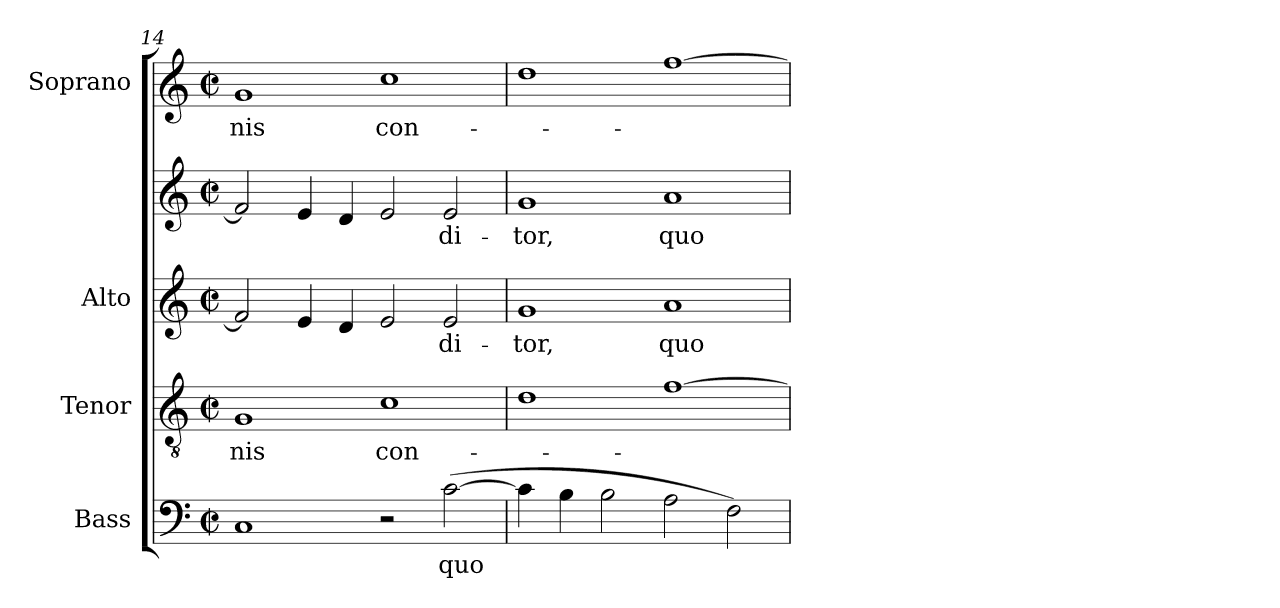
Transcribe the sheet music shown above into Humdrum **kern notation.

**kern	**text	**kern	**text	**kern	**text	**kern	**text	**kern	**text
*part4	*part4	*part3	*part3	*part2	*part2	*part2	*part2	*part1	*part1
*staff5	*staff5	*staff4	*staff4	*staff3	*staff3	*staff2	*staff2	*staff1	*staff1
*I"Bass	*	*I"Tenor	*	*I"Alto	*	*	*	*I"Soprano	*
*I'B	*	*I'T	*	*I'A	*	*	*	*I'S	*
*clefF4	*	*clefGv2	*	*	*	*clefG2	*	*clefG2	*
*k[]	*	*k[]	*	*k[]	*	*k[]	*	*k[]	*
*C:	*	*C:	*	*C:	*	*C:	*	*C:	*
*M4/2	*	*M4/2	*	*M4/2	*	*M4/2	*	*M4/2	*
*met(c|)	*	*met(c|)	*	*met(c|)	*	*met(c|)	*	*met(c|)	*
=14	=14	=14	=14	=14	=14	=14	=14	=14	=14
!	!	!	!LO:LY:b	!	!	!	!	!	!LO:LY:b
1C	.	1G	-nis	2f]	.	2f]	.	1g	-nis
.	.	.	.	4e	.	4e	.	.	.
.	.	.	.	4d	.	4d	.	.	.
!	!	!	!LO:LY:b	!	!	!	!	!	!LO:LY:b
2r	.	1c	con-	2e	.	2e	.	1cc	con-
!	!LO:LY:b	!	!	!	!LO:LY:b	!	!LO:LY:b	!	!
(>[2c	quo	.	.	2e	di-	2e	di-	.	.
=15	=15	=15	=15	=15	=15	=15	=15	=15	=15
!	!	!	!	!	!LO:LY:b	!	!LO:LY:b	!	!
4c]	.	1d	.	1g	-tor,	1g	-tor,	1dd	.
4B	.	.	.	.	.	.	.	.	.
2B	.	.	.	.	.	.	.	.	.
!	!	!	!	!	!LO:LY:b	!	!LO:LY:b	!	!
2A	.	[1f	.	1a	quo	1a	quo	[1ff	.
2F)	.	.	.	.	.	.	.	.	.
=	=	=	=	=	=	=	=	=	=
*-	*-	*-	*-	*-	*-	*-	*-	*-	*-
